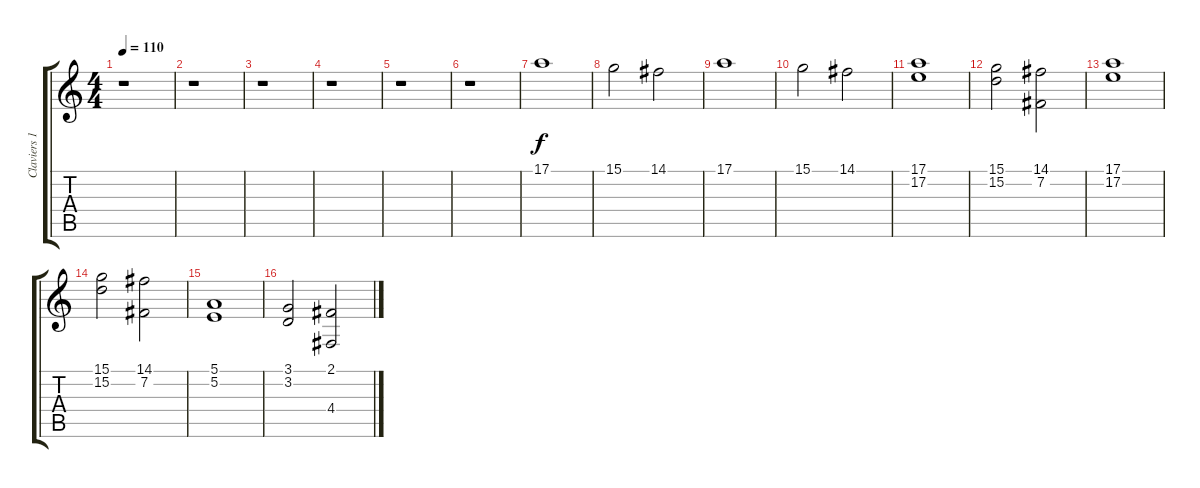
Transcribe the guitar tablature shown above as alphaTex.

\track ("Claviers 1" "Claviers 1") {instrument pad2warm}
\staff {score tabs}
\tuning (E4 B3 G3 D3 A2 E2) {hide}
\ts (4 4)
\tempo 110
\clef g2
\ks c
r.1{dy f} |
r.1 |
r.1 |
r.1 |
r.1 |
r.1 |
17.1.1 |
15.1.2 14.1.2 |
17.1.1 |
15.1.2 14.1.2 |
(17.1 17.2).1 |
(15.1 15.2).2 (14.1 7.2).2 |
(17.1 17.2).1 |
(15.1 15.2).2 (14.1 7.2).2 |
(5.1 5.2).1 |
(3.1 3.2).2 (2.1 4.4).2
